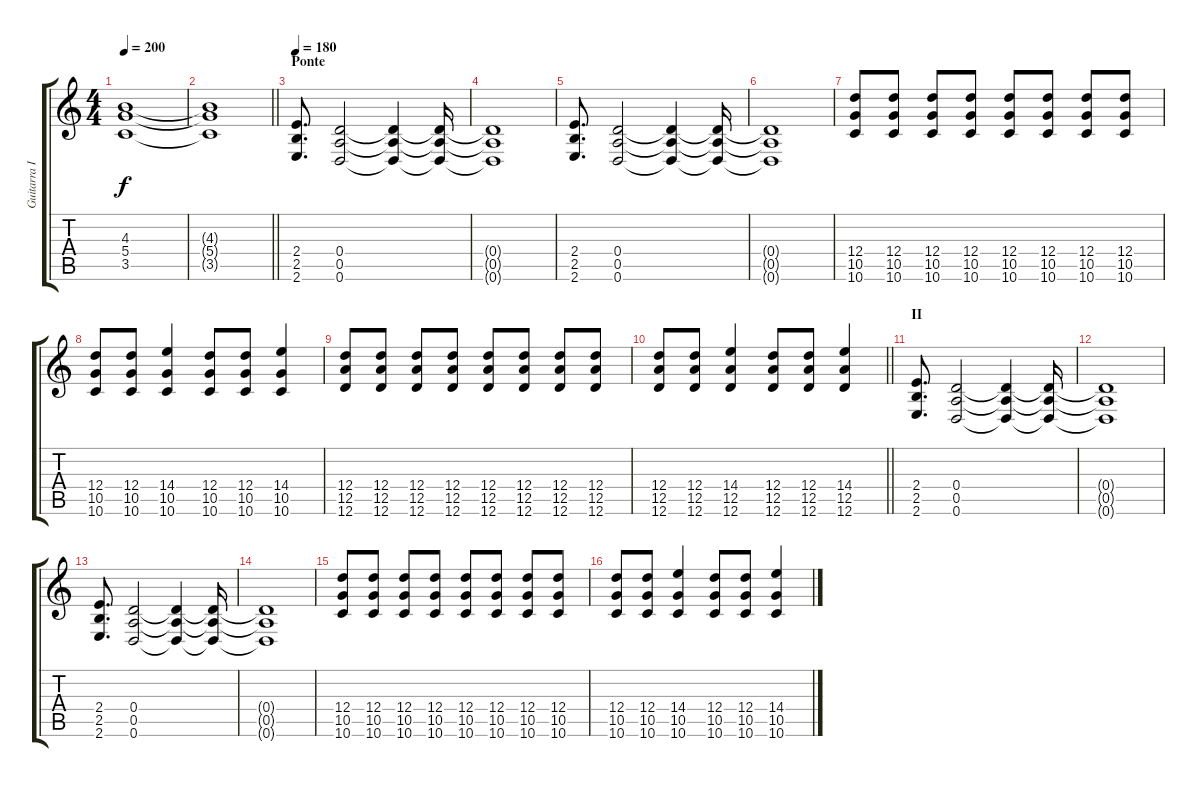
\track ("Guitarra II" "Guitarra I") {instrument distortionguitar}
\staff {score tabs}
\tuning (E4 B3 G3 D3 A2 D2) {hide}
\ts (4 4)
\tempo 200
\clef g2
\ks c
(4.3 5.4 3.5).1{dy f} |
\barLineRight lightlight
(4.3{t} 5.4{t} 3.5{t}).1 |
\section ("" "Ponte")
\tempo 180
(2.4 2.5 2.6).8{d} (0.4 0.5 0.6).2 (0.4{t} 0.5{t} 0.6{t}).4 (0.4{t} 0.5{t} 0.6{t}).16 |
(0.4{t} 0.5{t} 0.6{t}).1 |
(2.4 2.5 2.6).8{d} (0.4 0.5 0.6).2 (0.4{t} 0.5{t} 0.6{t}).4 (0.4{t} 0.5{t} 0.6{t}).16 |
(0.4{t} 0.5{t} 0.6{t}).1 |
(12.4 10.5 10.6).8 (12.4 10.5 10.6).8 (12.4 10.5 10.6).8 (12.4 10.5 10.6).8 (12.4 10.5 10.6).8 (12.4 10.5 10.6).8 (12.4 10.5 10.6).8 (12.4 10.5 10.6).8 |
(12.4 10.5 10.6).8 (12.4 10.5 10.6).8 (14.4 10.5 10.6).4 (12.4 10.5 10.6).8 (12.4 10.5 10.6).8 (14.4 10.5 10.6).4 |
(12.4 12.5 12.6).8 (12.4 12.5 12.6).8 (12.4 12.5 12.6).8 (12.4 12.5 12.6).8 (12.4 12.5 12.6).8 (12.4 12.5 12.6).8 (12.4 12.5 12.6).8 (12.4 12.5 12.6).8 |
\barLineRight lightlight
(12.4 12.5 12.6).8 (12.4 12.5 12.6).8 (14.4 12.5 12.6).4 (12.4 12.5 12.6).8 (12.4 12.5 12.6).8 (14.4 12.5 12.6).4 |
\section ("" "II")
(2.4 2.5 2.6).8{d} (0.4 0.5 0.6).2 (0.4{t} 0.5{t} 0.6{t}).4 (0.4{t} 0.5{t} 0.6{t}).16 |
(0.4{t} 0.5{t} 0.6{t}).1 |
(2.4 2.5 2.6).8{d} (0.4 0.5 0.6).2 (0.4{t} 0.5{t} 0.6{t}).4 (0.4{t} 0.5{t} 0.6{t}).16 |
(0.4{t} 0.5{t} 0.6{t}).1 |
(12.4 10.5 10.6).8 (12.4 10.5 10.6).8 (12.4 10.5 10.6).8 (12.4 10.5 10.6).8 (12.4 10.5 10.6).8 (12.4 10.5 10.6).8 (12.4 10.5 10.6).8 (12.4 10.5 10.6).8 |
(12.4 10.5 10.6).8 (12.4 10.5 10.6).8 (14.4 10.5 10.6).4 (12.4 10.5 10.6).8 (12.4 10.5 10.6).8 (14.4 10.5 10.6).4
